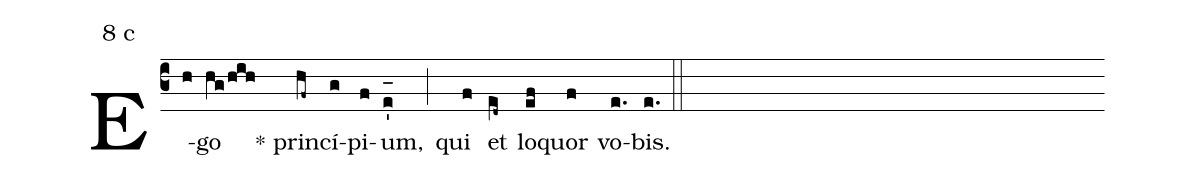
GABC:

mode:8 c;
%%
(c3) E(h)go(hg/hih) () * prin(hf~)cí(g)pi(f)um,(e'_[oh:h]) (;) qui(f) et(e[ll:1]d~) lo(ef)quor(f) vo(e.)bis.(e.) (::)
